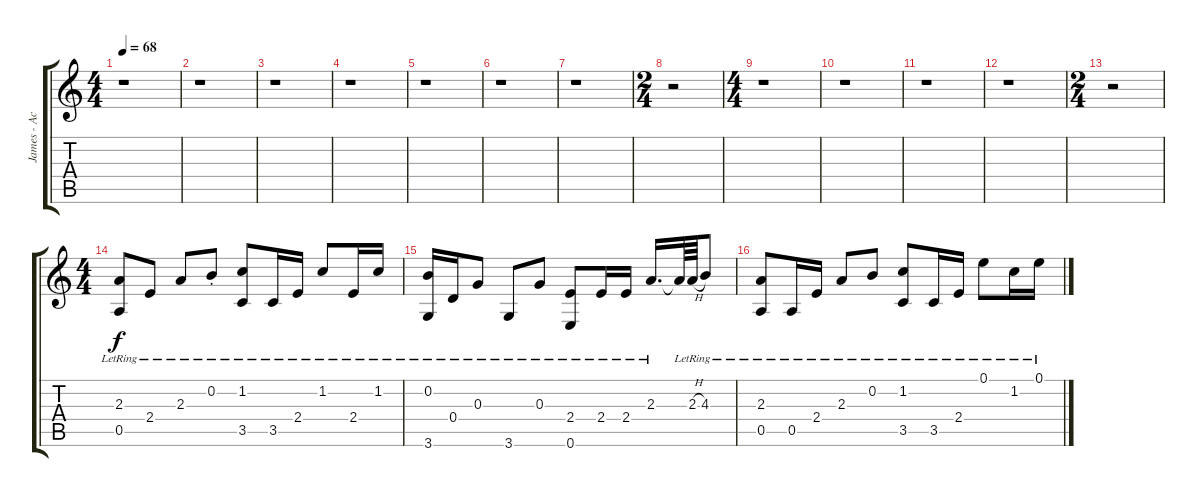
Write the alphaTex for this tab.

\track ("James - Acoustic" "James - Ac") {instrument acousticguitarnylon}
\staff {score tabs}
\tuning (E4 B3 G3 D3 A2 E2) {hide}
\ts (4 4)
\tempo 68
\clef g2
\ks c
r.1{dy f} |
r.1 |
r.1 |
r.1 |
r.1 |
r.1 |
r.1 |
\ts (2 4)
r.2 |
\ts (4 4)
r.1 |
r.1 |
r.1 |
r.1 |
\ts (2 4)
r.2 |
\ts (4 4)
(2.3{lr} 0.5{lr}).8 2.4{lr}.8 2.3{lr}.8 0.2{st lr}.8 (1.2{lr} 3.5{lr}).8 3.5{lr}.16 2.4{lr}.16 1.2{lr}.8 2.4{lr}.16 1.2{lr}.16 |
(0.2{lr} 3.6{lr}).16 0.4{lr}.16 0.3{lr}.8 3.6{lr}.8 0.3{lr}.8 (2.4{lr} 0.6{lr}).8 2.4{lr}.16 2.4{lr}.16 2.3{lr}.16{d} 2.3{t}.64 2.3{h lr}.64 4.3{lr}.8 |
(2.3{lr} 0.5{lr}).8 0.5{lr}.16 2.4{lr}.16 2.3{lr}.8 0.2{lr}.8 (1.2{lr} 3.5{lr}).8 3.5{lr}.16 2.4{lr}.16 0.1{lr}.8 1.2{lr}.16 0.1{lr}.16
